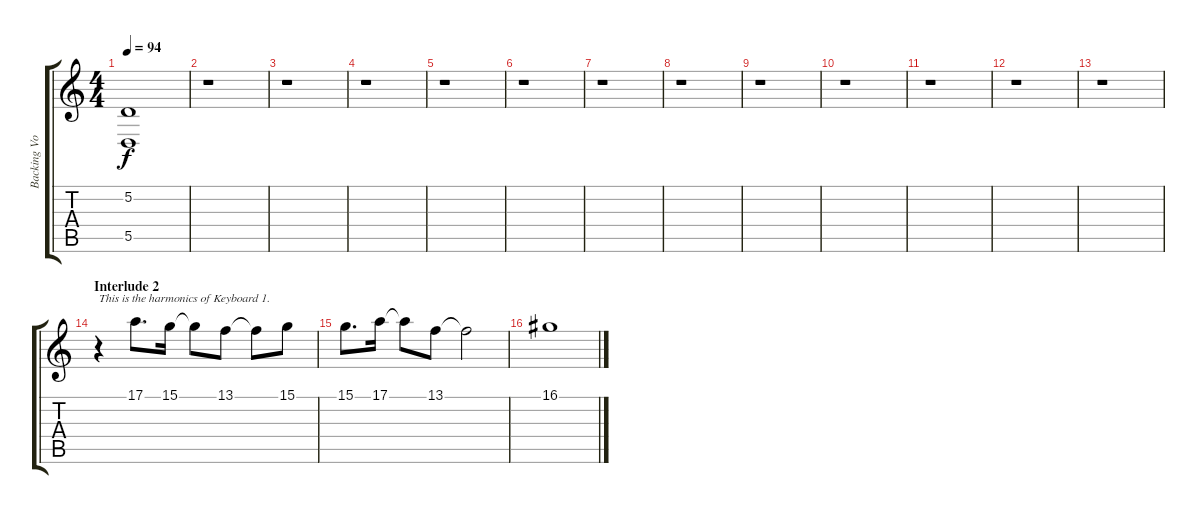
\track ("Backing Vocals" "Backing Vo") {instrument oboe}
\staff {score tabs}
\tuning (E4 A3 F3 D3 A2 D2) {hide}
\ts (4 4)
\tempo 94
\clef g2
\ks c
(5.2{t} 5.5{t}).1{dy f} |
r.1 |
r.1 |
r.1 |
r.1 |
r.1 |
r.1 |
r.1 |
r.1 |
r.1 |
r.1 |
r.1 |
r.1 |
\section ("" "Interlude 2")
r.4{txt "This is the harmonics of Keyboard 1."} 17.1.8{d} 15.1.16 15.1{t}.8 13.1.8 13.1{t}.8 15.1.8 |
15.1.8{d} 17.1.16 17.1{t}.8 13.1.8 13.1{t}.2 |
16.1.1
